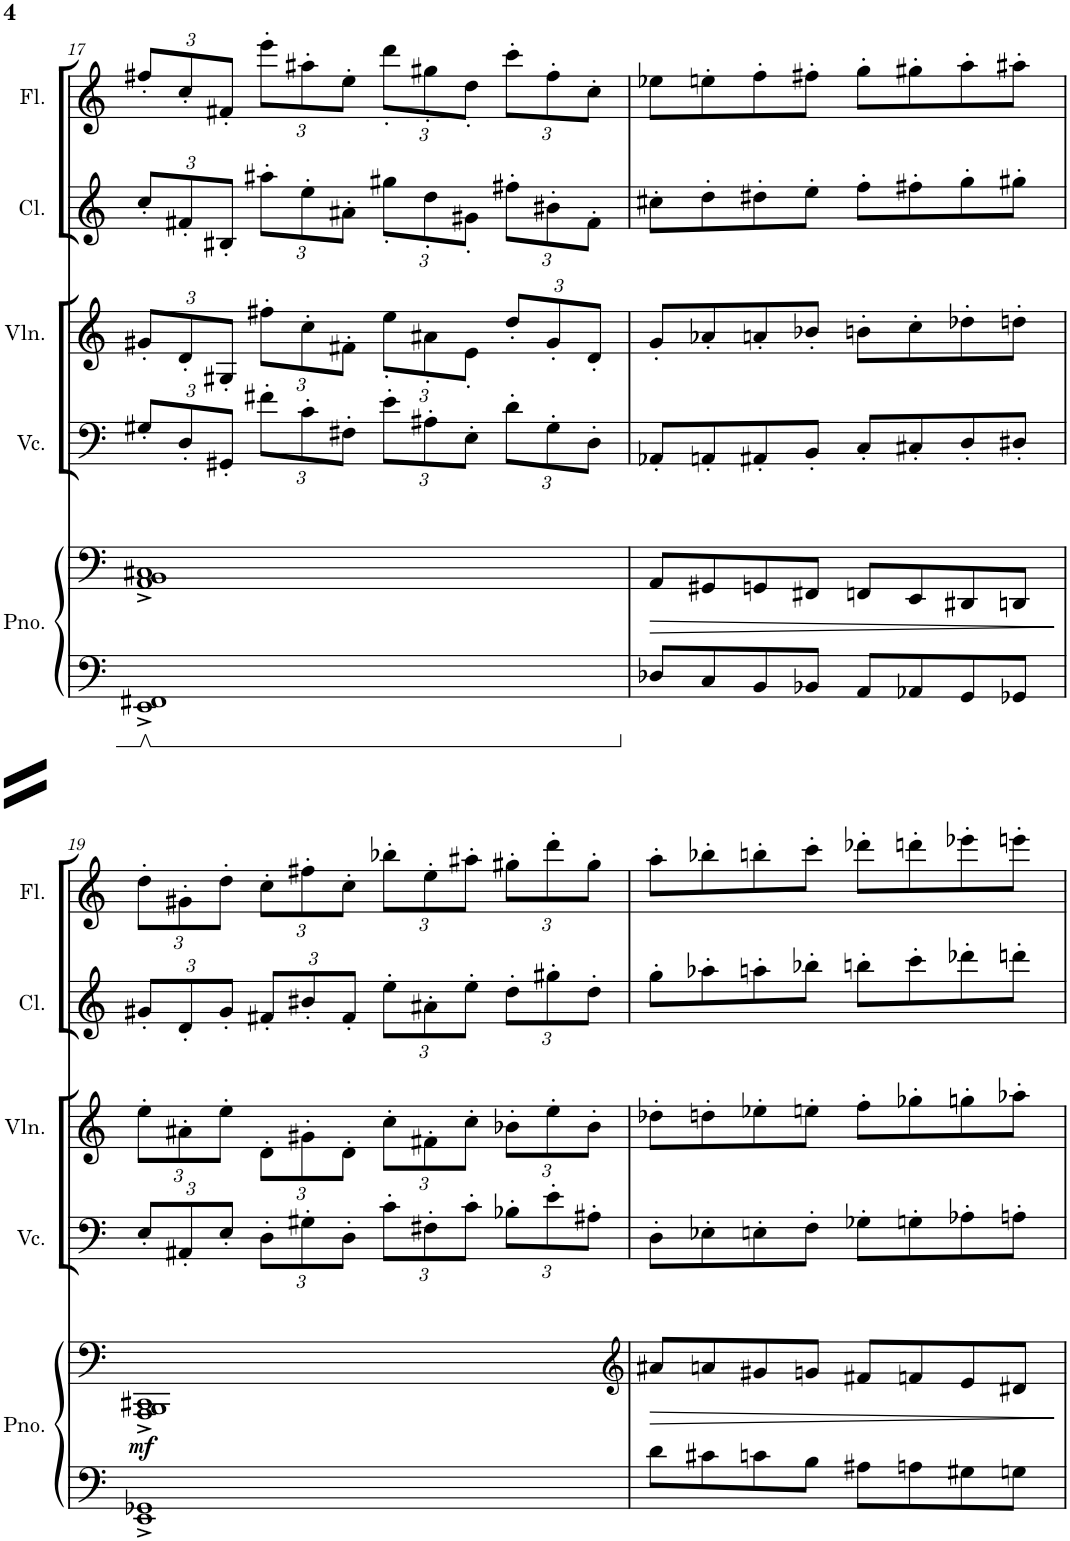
**kern	**kern	**dynam	**kern	**kern	**kern	**kern
*part5	*part5	*part5	*part4	*part3	*part2	*part1
*staff6	*staff5	*staff5/6	*staff4	*staff3	*staff2	*staff1
*I"Grand Piano	*	*	*I"Violoncello	*I"Violin	*I"Clarinet	*I"Flute
*I'Pno.	*	*	*I'Vc.	*I'Vln.	*I'Cl.	*I'Fl.
!!LO:PB:g=z
*clefF4	*clefF4	*	*clefF4	*clefG2	*clefG2	*clefG2
*	*	*	*	*	*Trd1c2	*
*k[]	*k[]	*	*k[]	*k[]	*k[]	*k[]
*M4/4	*M4/4	*	*M4/4	*M4/4	*M4/4	*M4/4
*	*	*	*Xbrackettup	*Xbrackettup	*Xbrackettup	*Xbrackettup
=17	=17	=17	=17	=17	=17	=17
1EE^ 1FF#X^	1AA^ 1BB^ 1C#X^	.	12G#X'</L	12g#X'</L	12cc'</L	12ff#X'</L
.	.	.	12D'</	12d'</	12f#X'</	12cc'</
.	.	.	12GG#X'</J	12G#X'</J	12B#X'</J	12f#X'</J
.	.	.	12f#X'>\L	12ff#X'>\L	12aa#X'>\L	12eee'>\L
.	.	.	12c'>\	12cc'>\	12ee'>\	12aa#X'>\
.	.	.	12F#X'>\J	12f#X'>\J	12a#X'>\J	12ee'>\J
.	.	.	12e'>\L	12ee'<\L	12gg#X'<\L	12ddd'<\L
.	.	.	12A#X'>\	12a#X'<\	12dd'<\	12gg#X'<\
.	.	.	12E'>\J	12e'<\J	12g#X'<\J	12dd'<\J
.	.	.	12d'>\L	12dd'</L	12ff#X'>\L	12ccc'>\L
.	.	.	12G#'>\	12g#'</	12b#X'>\	12ff#'>\
.	.	.	12D'>\J	12d'</J	12f#'>\J	12cc'>\J
=18	=18	=18	=18	=18	=18	=18
!	!	!LO:HP:b	!	!	!	!
8D-X/L	8AA/L	>	8AA-X'/L	8g'/L	8cc#X'\L	8ee-X\L
8C/	8GG#X/	.	8AAn'/	8a-X'/	8dd'\	8een'\
8BB/	8GGn/	.	8AA#X'/	8an'/	8dd#X'\	8ff'\
8BB-X/J	8FF#X/J	.	8BB'/J	8b-X'/J	8ee'\J	8ff#X'\J
8AA/L	8FFn/L	.	8C'/L	8bn'\L	8ff'\L	8gg'\L
8AA-X/	8EE/	.	8C#X'/	8cc'\	8ff#X'\	8gg#X'\
8GG/	8DD#X/	.	8D'/	8dd-X'\	8gg'\	8aa'\
8GG-X/J	8DDn/J	.	8D#X'/J	8ddn'\J	8gg#X'\J	8aa#X'\J
.	.	]	.	.	.	.
!!LO:LB:g=z
=19	=19	=19	=19	=19	=19	=19
!	!	!LO:DY:b	!	!	!	!
1EE^ 1GG-X^	1AAA^ 1BBB^ 1CC#X^	mf	12E'/L	12ee'\L	12g#X'/L	12dd'\L
.	.	.	12AA#X'/	12a#X'\	12d'/	12g#X'\
.	.	.	12E'/J	12ee'\J	12g#'/J	12dd'\J
.	.	.	12D'\L	12d'>\L	12f#X'/L	12cc'\L
.	.	.	12G#X'\	12g#X'>\	12b#X'/	12ff#X'\
.	.	.	12D'\J	12d'>\J	12f#'/J	12cc'\J
.	.	.	12c'\L	12cc'>\L	12ee'\L	12bb-X'\L
.	.	.	12F#X'\	12f#X'>\	12a#X'\	12ee'\
.	.	.	12c'\J	12cc'>\J	12ee'\J	12aa#X'\J
.	.	.	12B-X'\L	12b-X'>\L	12dd'\L	12gg#X'\L
.	.	.	12e'\	12ee'>\	12gg#X'\	12ddd'\
.	.	.	12A#X'\J	12b-'>\J	12dd'\J	12gg#'\J
=20	=20	=20	=20	=20	=20	=20
*	*clefG2	*	*	*	*	*
!	!	!LO:HP:b	!	!	!	!
8d\L	8a#X/L	>	8D'\L	8dd-X'\L	8gg'\L	8aa'\L
8c#X\	8an/	.	8E-X'\	8ddn'\	8aa-X'\	8bb-X'\
8cn\	8g#X/	.	8En'\	8ee-X'\	8aan'\	8bbn'\
8B\J	8gn/J	.	8F'\J	8een'\J	8bb-X'\J	8ccc'\J
8A#X\L	8f#X/L	.	8G-X'\L	8ff'\L	8bbn'\L	8ddd-X'\L
8An\	8fn/	.	8Gn'\	8gg-X'\	8ccc'\	8dddn'\
8G#X\	8e/	.	8A-X'\	8ggn'\	8ddd-X'\	8eee-X'\
8Gn\J	8d#X/J	.	8An'\J	8aa-X'\J	8dddn'\J	8eeen'\J
.	.	]	.	.	.	.
=	=	=	=	=	=	=
*-	*-	*-	*-	*-	*-	*-
